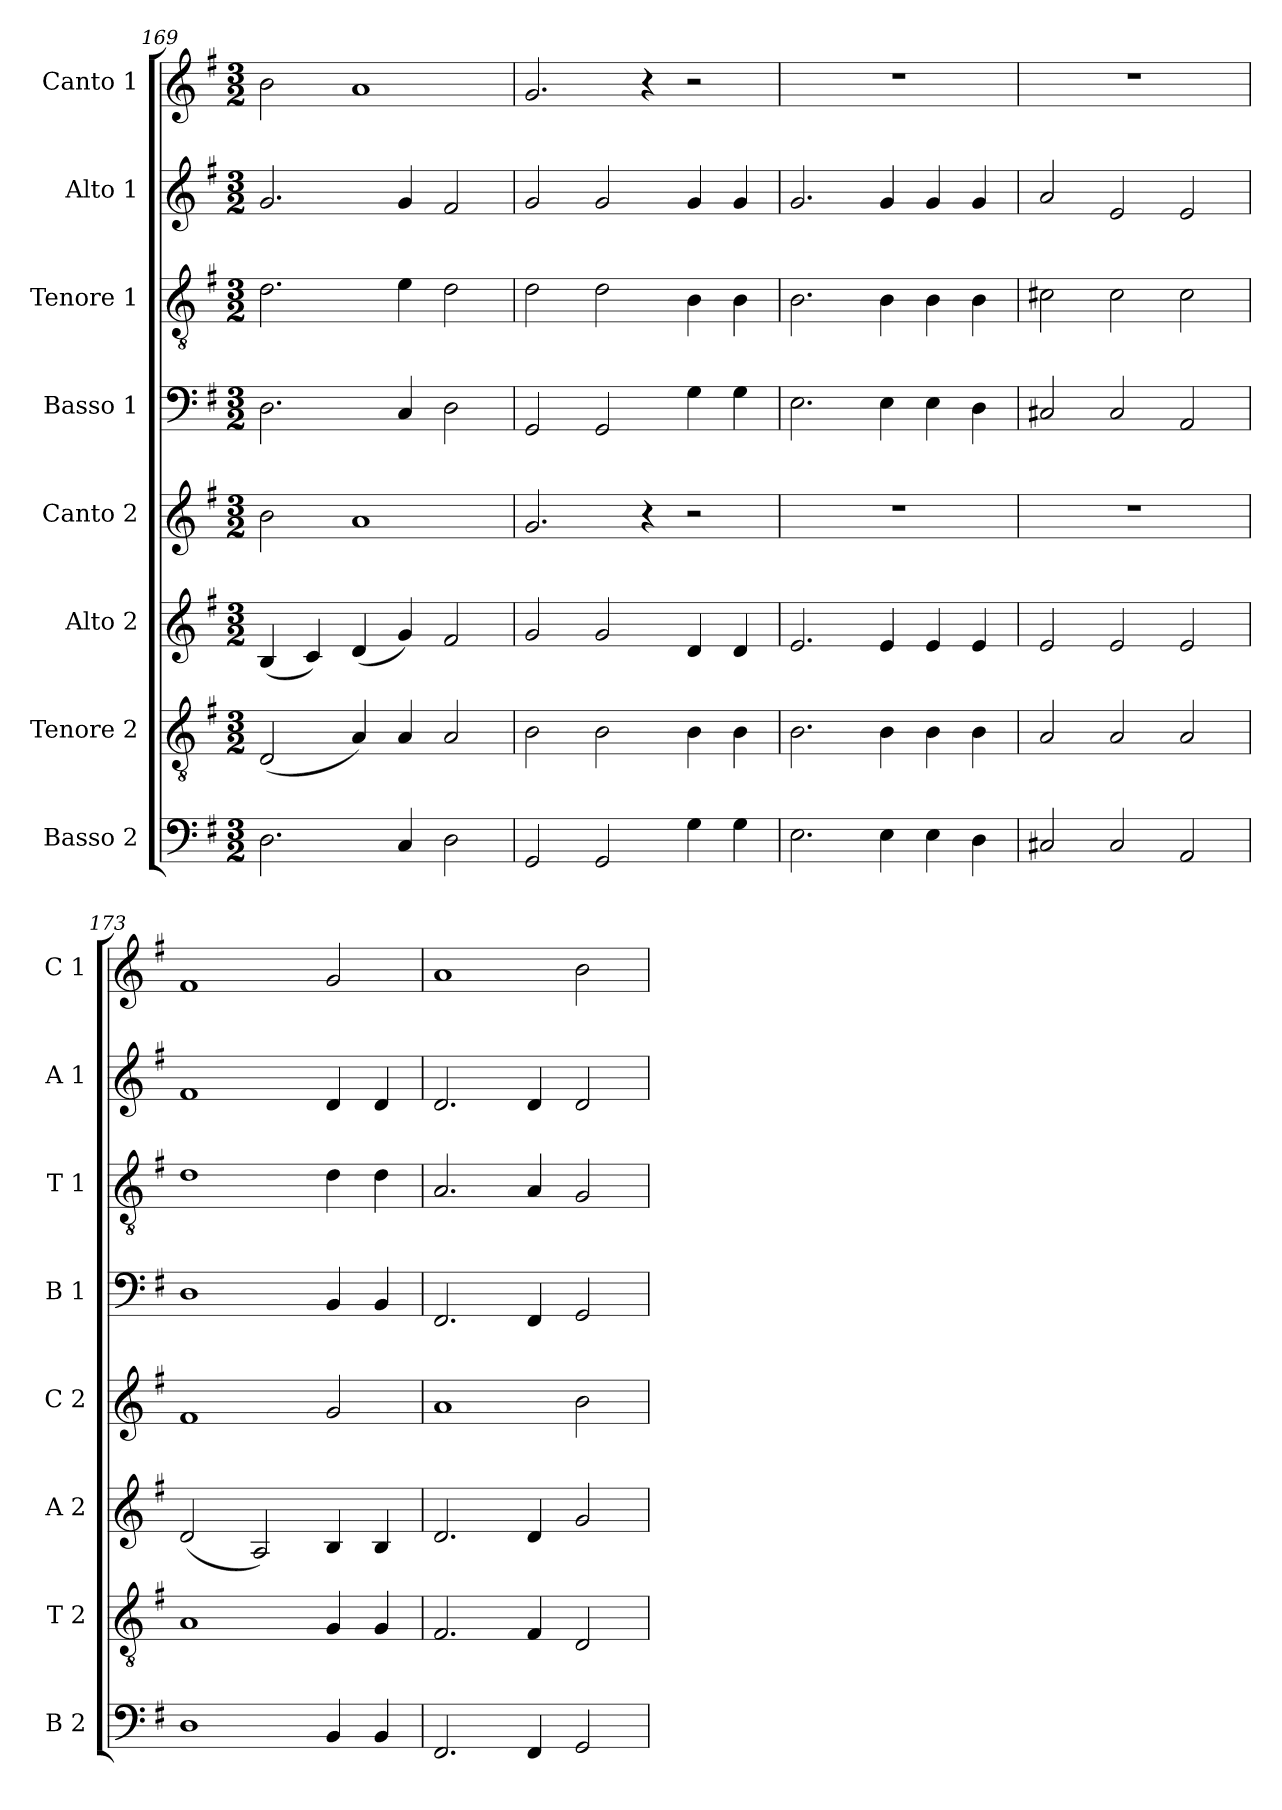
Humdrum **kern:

**kern	**kern	**kern	**kern	**kern	**kern	**kern	**kern
*part8	*part7	*part6	*part5	*part4	*part3	*part2	*part1
*staff8	*staff7	*staff6	*staff5	*staff4	*staff3	*staff2	*staff1
*I"Basso 2	*I"Tenore 2	*I"Alto 2	*I"Canto 2	*I"Basso 1	*I"Tenore 1	*I"Alto 1	*I"Canto 1
*I'B 2	*I'T 2	*I'A 2	*I'C 2	*I'B 1	*I'T 1	*I'A 1	*I'C 1
*clefF4	*clefGv2	*clefG2	*clefG2	*clefF4	*clefGv2	*clefG2	*clefG2
*k[f#]	*k[f#]	*k[f#]	*k[f#]	*k[f#]	*k[f#]	*k[f#]	*k[f#]
*G:	*G:	*G:	*G:	*G:	*G:	*G:	*G:
*M3/2	*M3/2	*M3/2	*M3/2	*M3/2	*M3/2	*M3/2	*M3/2
=169	=169	=169	=169	=169	=169	=169	=169
2.D\	(2D/	(4B/	2b\	2.D\	2.d\	2.g/	2b\
.	.	4c/)	.	.	.	.	.
.	4A/)	(4d/	1a	.	.	.	1a
4C/	4A/	4g/)	.	4C/	4e\	4g/	.
2D\	2A/	2f#/	.	2D\	2d\	2f#/	.
!!LO:PB:g=z
=170	=170	=170	=170	=170	=170	=170	=170
2GG/	2B\	2g/	2.g/	2GG/	2d\	2g/	2.g/
2GG/	2B\	2g/	.	2GG/	2d\	2g/	.
.	.	.	4r	.	.	.	4r
4G\	4B\	4d/	2r	4G\	4B\	4g/	2r
4G\	4B\	4d/	.	4G\	4B\	4g/	.
=171	=171	=171	=171	=171	=171	=171	=171
2.E\	2.B\	2.e/	1.r	2.E\	2.B\	2.g/	1.r
4E\	4B\	4e/	.	4E\	4B\	4g/	.
4E\	4B\	4e/	.	4E\	4B\	4g/	.
4D\	4B\	4e/	.	4D\	4B\	4g/	.
=172	=172	=172	=172	=172	=172	=172	=172
2C#X/	2A/	2e/	1.r	2C#X/	2c#X\	2a/	1.r
2C#/	2A/	2e/	.	2C#/	2c#\	2e/	.
2AA/	2A/	2e/	.	2AA/	2c#\	2e/	.
=173	=173	=173	=173	=173	=173	=173	=173
1D	1A	(2d/	1f#	1D	1d	1f#	1f#
.	.	2A/)	.	.	.	.	.
4BB/	4G/	4B/	2g/	4BB/	4d\	4d/	2g/
4BB/	4G/	4B/	.	4BB/	4d\	4d/	.
=174	=174	=174	=174	=174	=174	=174	=174
2.FF#/	2.F#/	2.d/	1a	2.FF#/	2.A/	2.d/	1a
4FF#/	4F#/	4d/	.	4FF#/	4A/	4d/	.
2GG/	2D/	2g/	2b\	2GG/	2G/	2d/	2b\
=	=	=	=	=	=	=	=
*-	*-	*-	*-	*-	*-	*-	*-
